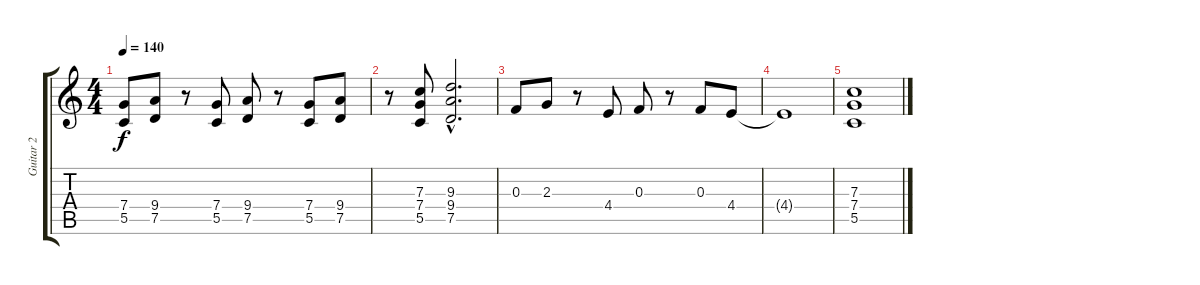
\track ("Guitar 2" "Guitar 2") {instrument electricguitarclean}
\staff {score tabs}
\tuning (D4 A3 F3 C3 G2 D2) {hide}
\ts (4 4)
\tempo 140
\clef g2
\ks c
(7.4 5.5).8{dy f} (9.4 7.5).8 r.8 (7.4 5.5).8 (9.4 7.5).8 r.8 (7.4 5.5).8 (9.4 7.5).8 |
r.8 (7.3 7.4 5.5).8 (9.3{hac} 9.4{hac} 7.5{hac}).2{d} |
0.3.8 2.3.8 r.8 4.4.8 0.3.8 r.8 0.3.8 4.4.8 |
4.4{t}.1 |
(7.3 7.4 5.5).1
